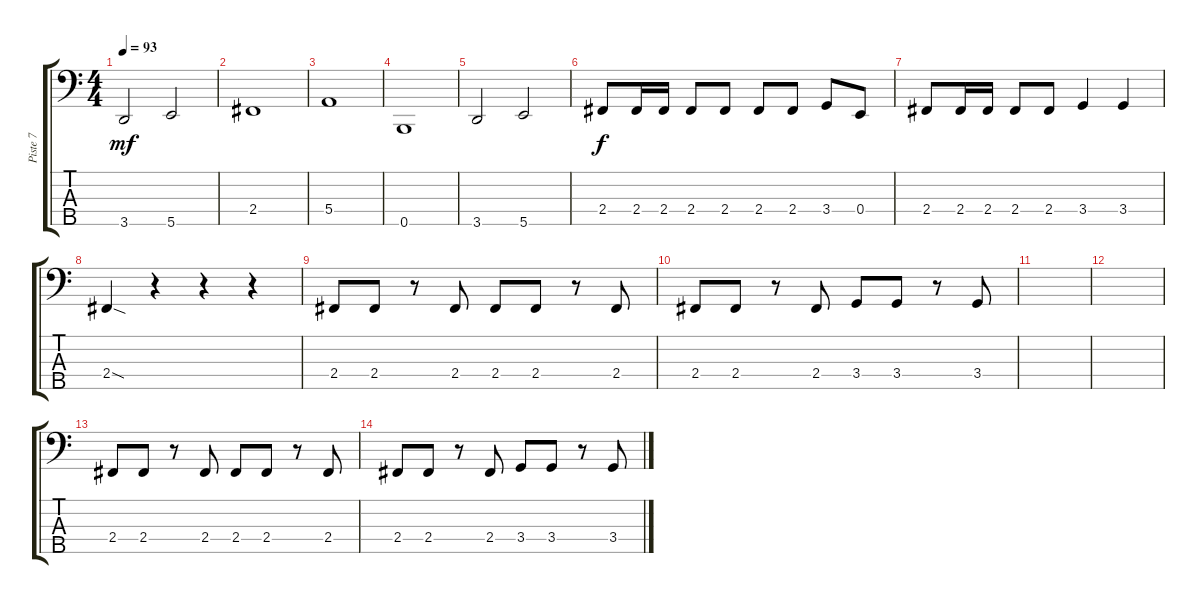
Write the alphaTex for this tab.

\track ("Piste 7" "Piste 7") {instrument electricbassfinger}
\staff {score tabs}
\tuning (G2 D2 A1 E1 B0) {hide}
\ts (4 4)
\tempo 93
\clef f4
\ks c
3.5.2{dy mf} 5.5.2 |
2.4.1 |
5.4.1 |
0.5.1 |
3.5.2 5.5.2 |
2.4.8{dy f} 2.4.16 2.4.16 2.4.8 2.4.8 2.4.8 2.4.8 3.4.8 0.4.8 |
2.4.8 2.4.16 2.4.16 2.4.8 2.4.8 3.4.4 3.4.4 |
2.4{sod}.4 r.4 r.4 r.4 |
2.4.8 2.4.8 r.8 2.4.8 2.4.8 2.4.8 r.8 2.4.8 |
2.4.8 2.4.8 r.8 2.4.8 3.4.8 3.4.8 r.8 3.4.8 |
|
|
2.4.8 2.4.8 r.8 2.4.8 2.4.8 2.4.8 r.8 2.4.8 |
2.4.8 2.4.8 r.8 2.4.8 3.4.8 3.4.8 r.8 3.4.8
